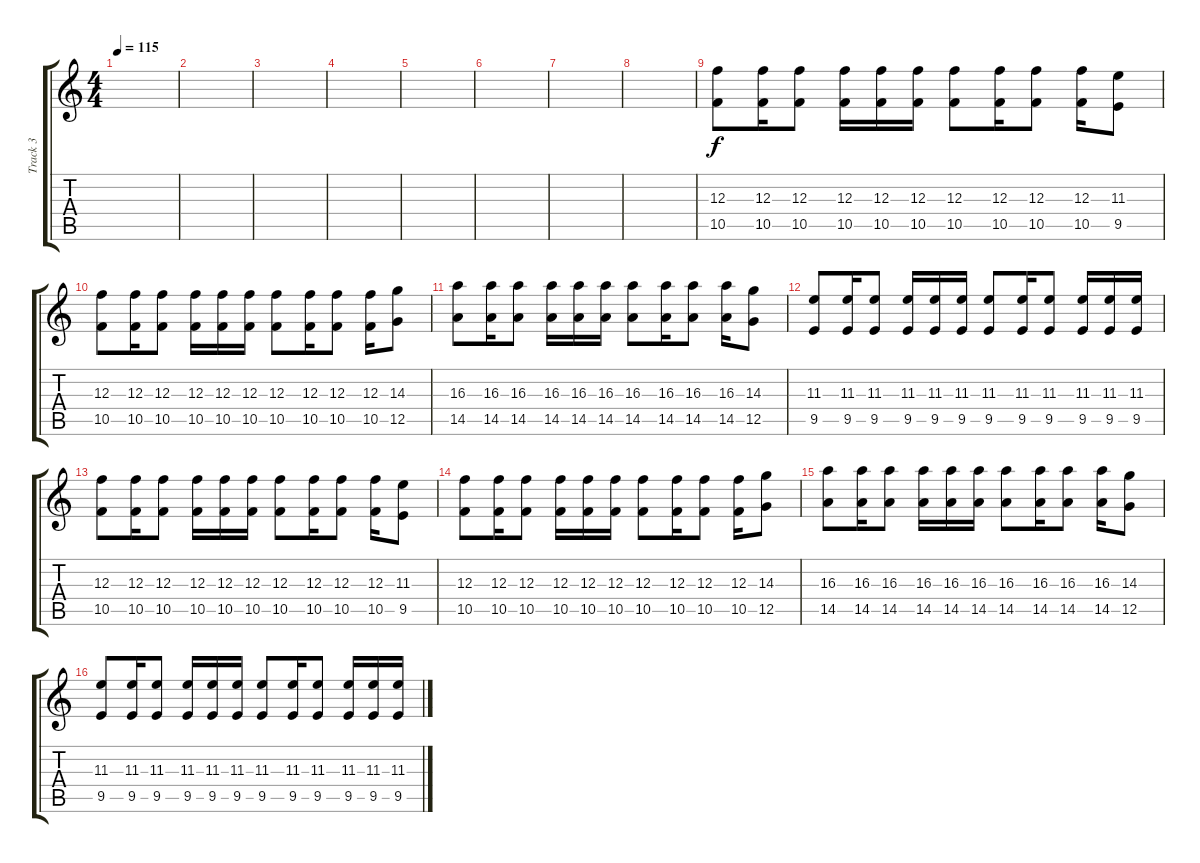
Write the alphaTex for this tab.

\track ("Track 3" "Track 3") {instrument overdrivenguitar}
\staff {score tabs}
\tuning (D4 A3 F3 C3 G2 D2) {hide}
\ts (4 4)
\tempo 115
\clef g2
\ks c
|
|
|
|
|
|
|
|
(12.3 10.5).8 (12.3 10.5).16 (12.3 10.5).8 (12.3 10.5).16 (12.3 10.5).16 (12.3 10.5).16 (12.3 10.5).8 (12.3 10.5).16 (12.3 10.5).8 (12.3 10.5).16 (11.3 9.5).8 |
(12.3 10.5).8 (12.3 10.5).16 (12.3 10.5).8 (12.3 10.5).16 (12.3 10.5).16 (12.3 10.5).16 (12.3 10.5).8 (12.3 10.5).16 (12.3 10.5).8 (12.3 10.5).16 (14.3 12.5).8 |
(16.3 14.5).8 (16.3 14.5).16 (16.3 14.5).8 (16.3 14.5).16 (16.3 14.5).16 (16.3 14.5).16 (16.3 14.5).8 (16.3 14.5).16 (16.3 14.5).8 (16.3 14.5).16 (14.3 12.5).8 |
(11.3 9.5).8 (11.3 9.5).16 (11.3 9.5).8 (11.3 9.5).16 (11.3 9.5).16 (11.3 9.5).16 (11.3 9.5).8 (11.3 9.5).16 (11.3 9.5).8 (11.3 9.5).16 (11.3 9.5).16 (11.3 9.5).16 |
(12.3 10.5).8 (12.3 10.5).16 (12.3 10.5).8 (12.3 10.5).16 (12.3 10.5).16 (12.3 10.5).16 (12.3 10.5).8 (12.3 10.5).16 (12.3 10.5).8 (12.3 10.5).16 (11.3 9.5).8 |
(12.3 10.5).8 (12.3 10.5).16 (12.3 10.5).8 (12.3 10.5).16 (12.3 10.5).16 (12.3 10.5).16 (12.3 10.5).8 (12.3 10.5).16 (12.3 10.5).8 (12.3 10.5).16 (14.3 12.5).8 |
(16.3 14.5).8 (16.3 14.5).16 (16.3 14.5).8 (16.3 14.5).16 (16.3 14.5).16 (16.3 14.5).16 (16.3 14.5).8 (16.3 14.5).16 (16.3 14.5).8 (16.3 14.5).16 (14.3 12.5).8 |
(11.3 9.5).8 (11.3 9.5).16 (11.3 9.5).8 (11.3 9.5).16 (11.3 9.5).16 (11.3 9.5).16 (11.3 9.5).8 (11.3 9.5).16 (11.3 9.5).8 (11.3 9.5).16 (11.3 9.5).16 (11.3 9.5).16
